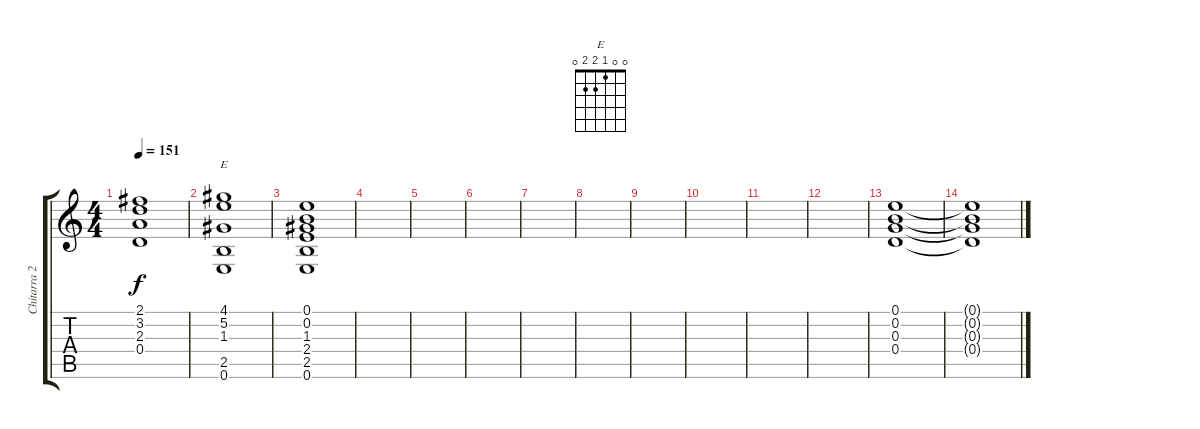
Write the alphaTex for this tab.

\track ("Chitarra 2" "Chitarra 2") {instrument distortionguitar}
\staff {score tabs}
\tuning (E4 B3 G3 D3 A2 E2) {hide}
\chord ("E" 0 0 1 2 2 0)
\ts (4 4)
\tempo 151
\clef g2
\ks c
(2.1{t} 3.2{t} 2.3{t} 0.4{t}).1{dy f} |
(4.1 5.2 1.3 2.5 0.6).1{ch "E"} |
(0.1 0.2 1.3 2.4 2.5 0.6).1 |
|
|
|
|
|
|
|
|
|
(0.1 0.2 0.3 0.4).1 |
(0.1{t} 0.2{t} 0.3{t} 0.4{t}).1
